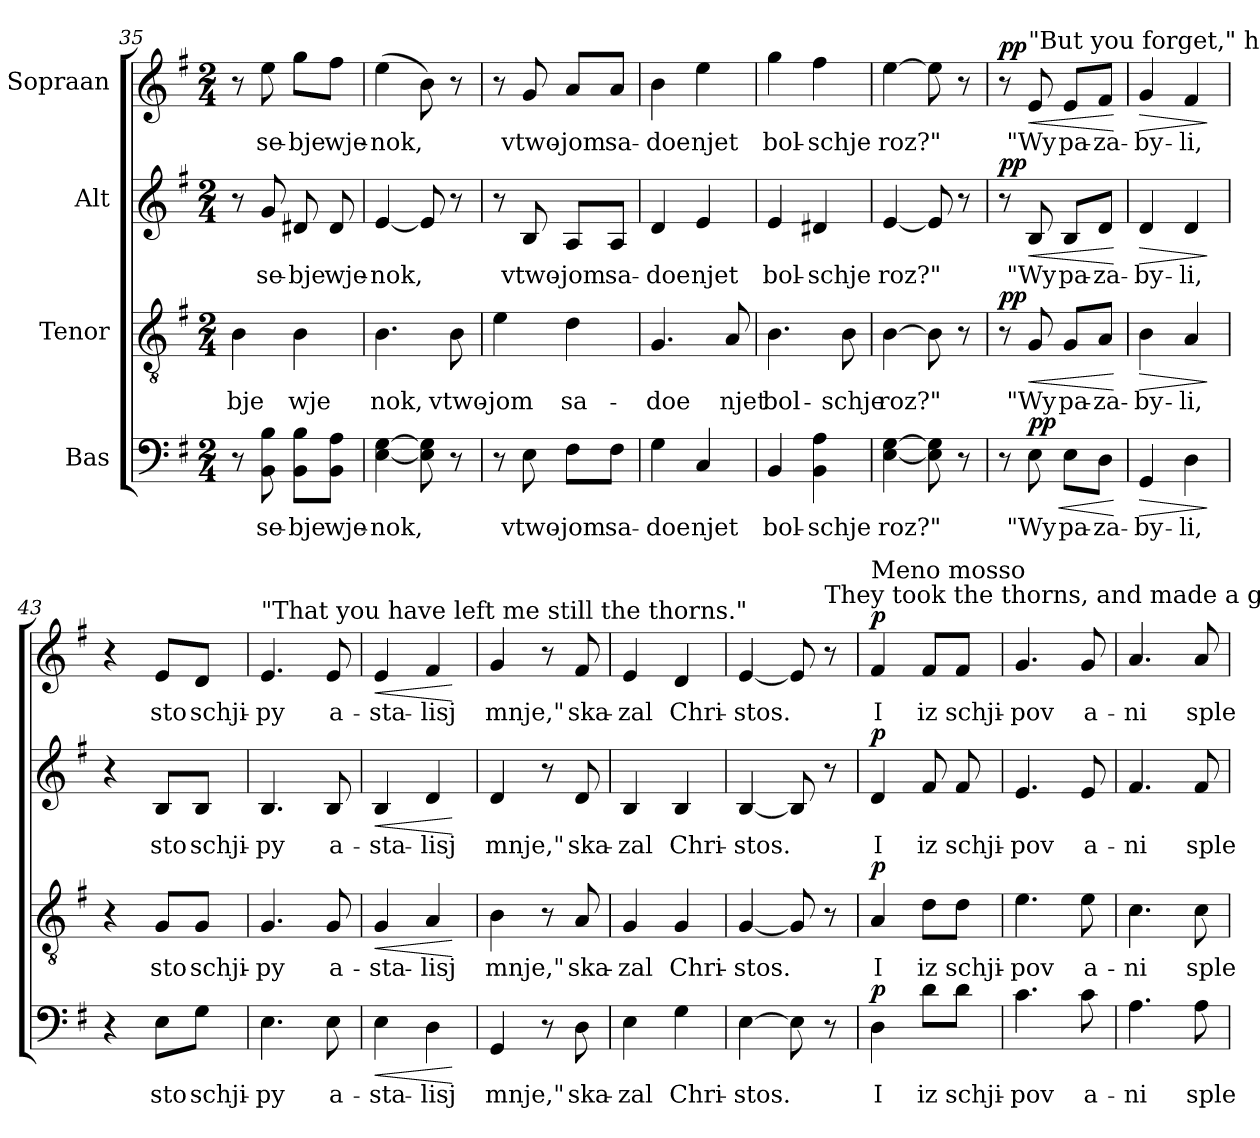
**kern	**text	**dynam	**kern	**text	**dynam	**kern	**text	**dynam	**kern	**text	**dynam
*part4	*part4	*part4	*part3	*part3	*part3	*part2	*part2	*part2	*part1	*part1	*part1
*staff4	*staff4	*staff4	*staff3	*staff3	*staff3	*staff2	*staff2	*staff2	*staff1	*staff1	*staff1
*I"Bas	*	*	*I"Tenor	*	*	*I"Alt	*	*	*I"Sopraan	*	*
*clefF4	*	*	*clefGv2	*	*	*clefG2	*	*	*clefG2	*	*
*k[f#]	*	*	*k[f#]	*	*	*k[f#]	*	*	*k[f#]	*	*
*e:	*	*	*e:	*	*	*e:	*	*	*e:	*	*
*M2/4	*	*	*M2/4	*	*	*M2/4	*	*	*M2/4	*	*
=35	=35	=35	=35	=35	=35	=35	=35	=35	=35	=35	=35
8r	.	.	4B\	bje	.	8r	.	.	8r	.	.
8BB\ 8B\	-se-	.	.	.	.	8g/	-se-	.	8ee\	-se-	.
8BB\ 8B\L	bje	.	4B\	wje	.	8d#X/	bje	.	8gg\L	bje	.
8BB\ 8A\J	-wje-	.	.	.	.	8d#/	-wje-	.	8ff#\J	-wje-	.
=36	=36	=36	=36	=36	=36	=36	=36	=36	=36	=36	=36
[4E\ [4G\	nok,	.	4.B\	nok,	.	[4e/	nok,	.	(4ee\	nok,	.
8E\] 8G\]	.	.	.	.	.	8e/]	.	.	8b\)	.	.
8r	.	.	8B\	-vtwo-	.	8r	.	.	8r	.	.
=37	=37	=37	=37	=37	=37	=37	=37	=37	=37	=37	=37
8r	.	.	4e\	jom	.	8r	.	.	8r	.	.
8E\	-vtwo-	.	.	.	.	8B/	-vtwo-	.	8g/	-vtwo-	.
8F#\L	jom	.	4d\	-sa-	.	8A/L	jom	.	8a/L	jom	.
8F#\J	-sa-	.	.	.	.	8A/J	-sa-	.	8a/J	-sa-	.
=38	=38	=38	=38	=38	=38	=38	=38	=38	=38	=38	=38
4G\	doe	.	4.G/	doe	.	4d/	doe	.	4b\	doe	.
4C/	njet	.	.	.	.	4e/	njet	.	4ee\	njet	.
.	.	.	8A/	njet	.	.	.	.	.	.	.
!!LO:PB:g=z
=39	=39	=39	=39	=39	=39	=39	=39	=39	=39	=39	=39
4BB/	-bol-	.	4.B\	-bol-	.	4e/	-bol-	.	4gg\	-bol-	.
4BB\ 4A\	schje	.	.	.	.	4d#X/	schje	.	4ff#\	schje	.
.	.	.	8B\	schje	.	.	.	.	.	.	.
=40	=40	=40	=40	=40	=40	=40	=40	=40	=40	=40	=40
[4E\ [4G\	roz?"	.	[4B\	roz?"	.	[4e/	roz?"	.	[4ee\	roz?"	.
8E\] 8G\]	.	.	8B\]	.	.	8e/]	.	.	8ee\]	.	.
8r	.	.	8r	.	.	8r	.	.	8r	.	.
=41	=41	=41	=41	=41	=41	=41	=41	=41	=41	=41	=41
!	!	!	!	!	!LO:DY:b	!	!	!LO:DY:b	!	!	!LO:DY:b
8r	.	.	8r	.	pp	8r	.	pp	8r	.	pp
!	!	!	!	!	!	!	!	!	!LO:TX:a:t="But you forget," he answered them,	!	!
!	!	!LO:HP:b	!	!	!LO:HP:b	!	!	!LO:HP:b	!	!	!LO:HP:b
!	!	!LO:DY:n=1:b	!	!	!	!	!	!	!	!	!
8E\	"Wy	< pp	8G/	"Wy	<	8B/	"Wy	<	8e/	"Wy	<
8E\L	-pa-	.	8G/L	-pa-	.	8B/L	-pa-	.	8e/L	-pa-	.
8D\J	-za-	.	8A/J	-za-	.	8d/J	-za-	.	8f#/J	-za-	.
.	.	[	.	.	[	.	.	[	.	.	[
=42	=42	=42	=42	=42	=42	=42	=42	=42	=42	=42	=42
!	!	!LO:HP:b	!	!	!LO:HP:b	!	!	!LO:HP:b	!	!	!LO:HP:b
4GG/	-by-	>	4B\	-by-	>	4d/	-by-	>	4g/	-by-	>
4D\	li,	.	4A/	li,	.	4d/	li,	.	4f#/	li,	.
.	.	]	.	.	]	.	.	]	.	.	]
=43	=43	=43	=43	=43	=43	=43	=43	=43	=43	=43	=43
4r	.	.	4r	.	.	4r	.	.	4r	.	.
8E\L	sto	.	8G/L	sto	.	8B/L	sto	.	8e/L	sto	.
8G\J	-schji-	.	8G/J	-schji-	.	8B/J	-schji-	.	8d/J	-schji-	.
=44	=44	=44	=44	=44	=44	=44	=44	=44	=44	=44	=44
!	!	!	!	!	!	!	!	!	!LO:TX:a:t="That you have left me still the thorns."	!	!
4.E\	py	.	4.G/	py	.	4.B/	py	.	4.e/	py	.
8E\	-a-	.	8G/	-a-	.	8B/	-a-	.	8e/	-a-	.
=45	=45	=45	=45	=45	=45	=45	=45	=45	=45	=45	=45
!	!	!LO:HP:b	!	!	!LO:HP:b	!	!	!LO:HP:b	!	!	!LO:HP:b
4E\	-sta-	<	4G/	-sta-	<	4B/	-sta-	<	4e/	-sta-	<
4D\	lisj	.	4A/	lisj	.	4d/	lisj	.	4f#/	lisj	.
.	.	[	.	.	[	.	.	[	.	.	[
!!LO:LB:g=z
=46	=46	=46	=46	=46	=46	=46	=46	=46	=46	=46	=46
4GG/	mnje,"	.	4B\	mnje,"	.	4d/	mnje,"	.	4g/	mnje,"	.
8r	.	.	8r	.	.	8r	.	.	8r	.	.
8D\	-ska-	.	8A/	-ska-	.	8d/	-ska-	.	8f#/	-ska-	.
=47	=47	=47	=47	=47	=47	=47	=47	=47	=47	=47	=47
4E\	zal	.	4G/	zal	.	4B/	zal	.	4e/	zal	.
4G\	-Chri-	.	4G/	-Chri-	.	4B/	-Chri-	.	4d/	-Chri-	.
=48	=48	=48	=48	=48	=48	=48	=48	=48	=48	=48	=48
[4E\	stos.	.	[4G/	stos.	.	[4B/	stos.	.	[4e/	stos.	.
8E\]	.	.	8G/]	.	.	8B/]	.	.	8e/]	.	.
!	!	!	!	!	!	!	!	!	!LO:TX:a:t=They took the thorns, and made a garland,	!	!
8r	.	.	8r	.	.	8r	.	.	8r	.	.
=49	=49	=49	=49	=49	=49	=49	=49	=49	=49	=49	=49
!	!	!	!	!	!	!	!	!	!LO:TX:a:t=Meno mosso	!	!
!	!	!LO:DY:b	!	!	!LO:DY:b	!	!	!LO:DY:b	!	!	!LO:DY:b
4D\	I	p	4A/	I	p	4d/	I	p	4f#/	I	p
8d\L	iz	.	8d\L	iz	.	8f#/	iz	.	8f#/L	iz	.
8d\J	-schji-	.	8d\J	-schji-	.	8f#/	-schji-	.	8f#/J	-schji-	.
=50	=50	=50	=50	=50	=50	=50	=50	=50	=50	=50	=50
4.c\	pov	.	4.e\	pov	.	4.e/	pov	.	4.g/	pov	.
8c\	-a-	.	8e\	-a-	.	8e/	-a-	.	8g/	-a-	.
=51	=51	=51	=51	=51	=51	=51	=51	=51	=51	=51	=51
4.A\	ni	.	4.c\	ni	.	4.f#/	ni	.	4.a/	ni	.
8A\	-sple-	.	8c\	-sple-	.	8f#/	-sple-	.	8a/	-sple-	.
=	=	=	=	=	=	=	=	=	=	=	=
*-	*-	*-	*-	*-	*-	*-	*-	*-	*-	*-	*-
